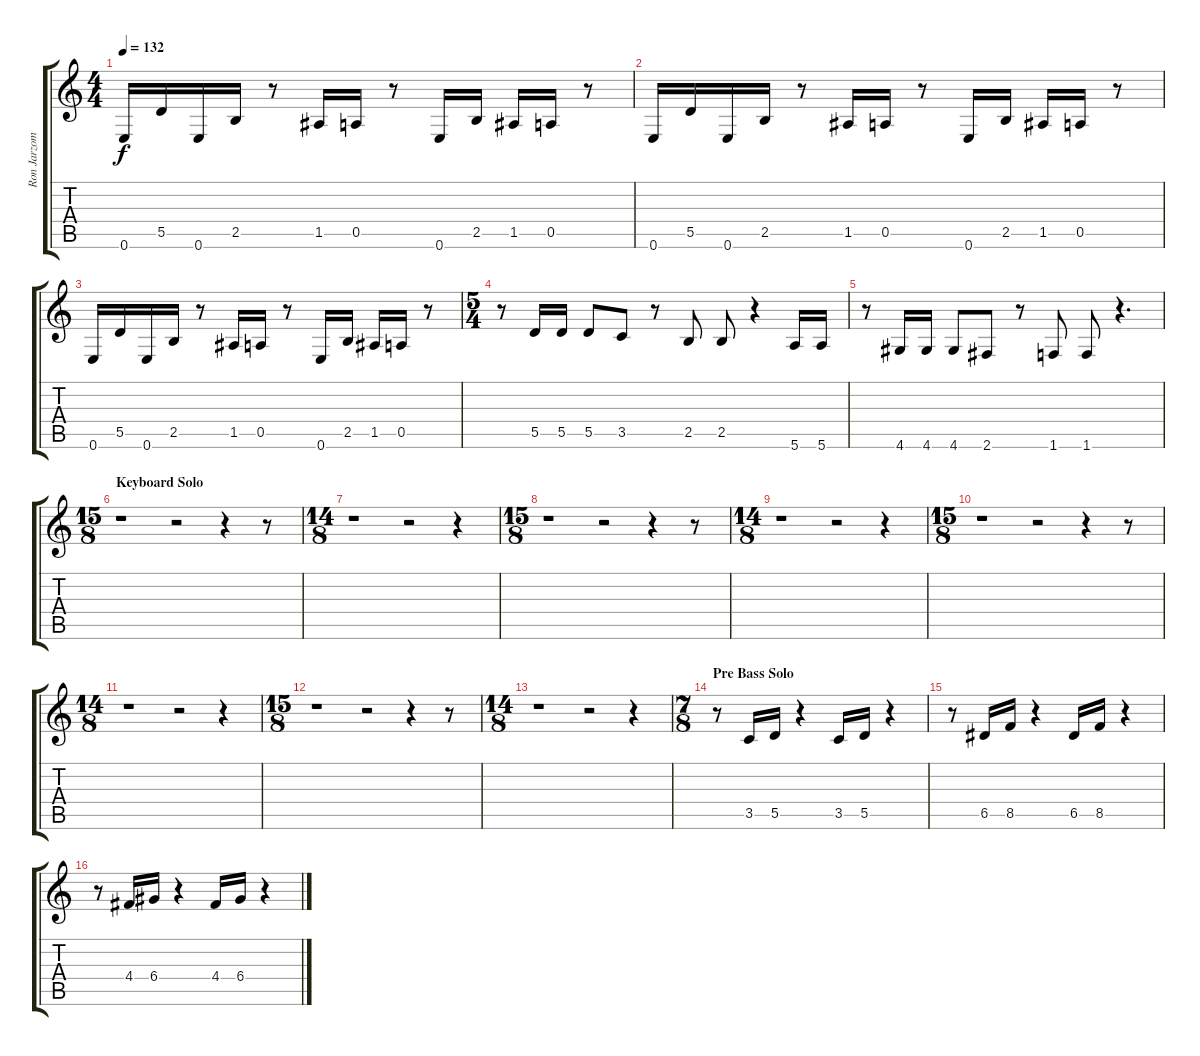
\track ("Ron Jarzombek (Rhythm Guitar)" "Ron Jarzom") {instrument distortionguitar}
\staff {score tabs}
\tuning (E4 B3 G3 D3 A2 E2) {hide}
\ts (4 4)
\tempo 132
\clef g2
\ks c
0.6.16{dy f} 5.5.16 0.6.16 2.5.16 r.8 1.5.16 0.5.16 r.8 0.6.16 2.5.16 1.5.16 0.5.16 r.8 |
0.6.16 5.5.16 0.6.16 2.5.16 r.8 1.5.16 0.5.16 r.8 0.6.16 2.5.16 1.5.16 0.5.16 r.8 |
0.6.16 5.5.16 0.6.16 2.5.16 r.8 1.5.16 0.5.16 r.8 0.6.16 2.5.16 1.5.16 0.5.16 r.8 |
\ts (5 4)
r.8 5.5.16 5.5.16 5.5.8 3.5.8 r.8 2.5.8 2.5.8 r.4 5.6.16 5.6.16 |
r.8 4.6.16 4.6.16 4.6.8 2.6.8 r.8 1.6.8 1.6.8 r.4{d} |
\ts (15 8)
\section ("" "Keyboard Solo")
r.1 r.2 r.4 r.8 |
\ts (14 8)
r.1 r.2 r.4 |
\ts (15 8)
r.1 r.2 r.4 r.8 |
\ts (14 8)
r.1 r.2 r.4 |
\ts (15 8)
r.1 r.2 r.4 r.8 |
\ts (14 8)
r.1 r.2 r.4 |
\ts (15 8)
r.1 r.2 r.4 r.8 |
\ts (14 8)
r.1 r.2 r.4 |
\ts (7 8)
\section ("" "Pre Bass Solo")
r.8 3.5.16 5.5.16 r.4 3.5.16 5.5.16 r.4 |
r.8 6.5.16 8.5.16 r.4 6.5.16 8.5.16 r.4 |
r.8 4.4.16 6.4.16 r.4 4.4.16 6.4.16 r.4
